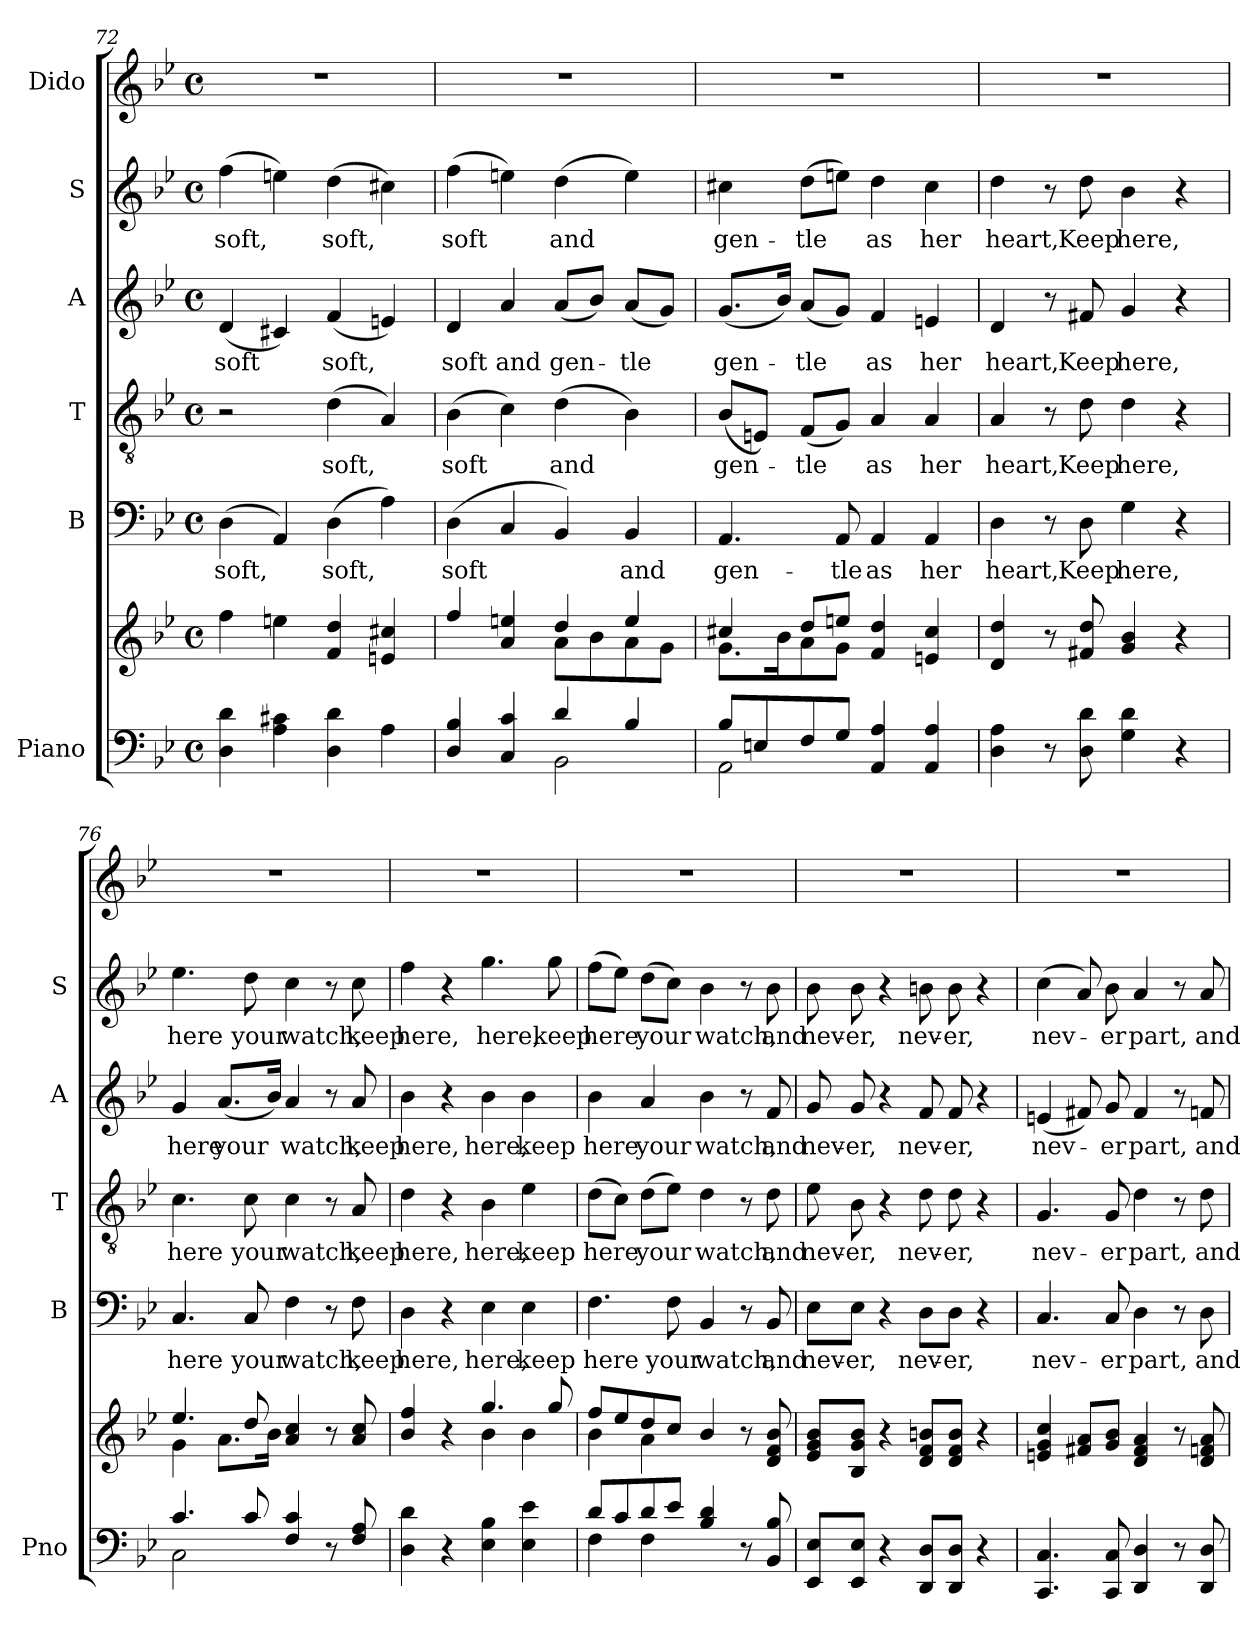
**kern	**kern	**kern	**text	**kern	**text	**kern	**text	**kern	**text	**kern
*part6	*part6	*part5	*part5	*part4	*part4	*part3	*part3	*part2	*part2	*part1
*staff7	*staff6	*staff5	*staff5	*staff4	*staff4	*staff3	*staff3	*staff2	*staff2	*staff1
*I"Piano	*	*I"B	*	*I"T	*	*I"A	*	*I"S	*	*I"Dido
*I'Pno	*	*I'B	*	*I'T	*	*I'A	*	*I'S	*	*
*clefF4	*clefG2	*clefF4	*	*clefGv2	*	*clefG2	*	*clefG2	*	*clefG2
*k[b-e-]	*k[b-e-]	*k[b-e-]	*	*k[b-e-]	*	*k[b-e-]	*	*k[b-e-]	*	*k[b-e-]
*M4/4	*M4/4	*M4/4	*	*M4/4	*	*M4/4	*	*M4/4	*	*M4/4
*met(c)	*met(c)	*met(c)	*	*met(c)	*	*met(c)	*	*met(c)	*	*met(c)
=72	=72	=72	=72	=72	=72	=72	=72	=72	=72	=72
!	!	!	!LO:LY:b	!	!	!	!LO:LY:b	!	!LO:LY:b	!
4D\ 4d\	4ff\	(>4D\	soft,	2r	.	(<4d/	soft	(>4ff\	soft,	1r
4A\ 4c#X\	4een\	4AA/)	.	.	.	4c#X/)	.	4een\)	.	.
!	!	!	!LO:LY:b	!	!LO:LY:b	!	!LO:LY:b	!	!LO:LY:b	!
4D\ 4d\	4f/ 4dd/	(>4D\	soft,	(>4d\	soft,	(<4f/	soft,	(>4dd\	soft,	.
4A\	4en/ 4cc#X/	4A\)	.	4A/)	.	4en/)	.	4cc#X\)	.	.
!!LO:PB:g=z
=73	=73	=73	=73	=73	=73	=73	=73	=73	=73	=73
*^	*^	*	*	*	*	*	*	*	*	*
!	!	!	!	!	!LO:LY:b	!	!LO:LY:b	!	!LO:LY:b	!	!LO:LY:b	!
4D/ 4B-/	2ryy	4ff/	2ryy	(>4D\	soft	(>4B-\	soft	4d/	soft	(>4ff\	soft	1r
!	!	!	!	!	!	!	!	!	!LO:LY:b	!	!	!
4C/ 4c/	.	4a/ 4een/	.	4C/	.	4c\)	.	4a/	and	4een\)	.	.
!	!	!	!	!	!	!	!LO:LY:b	!	!LO:LY:b	!	!LO:LY:b	!
4d/	2BB-\	4dd/	8a\L	4BB-/)	.	(>4d\	and	(<8a/L	gen-	(>4dd\	and	.
.	.	.	8b-\	.	.	.	.	8b-/J)	.	.	.	.
!	!	!	!	!	!LO:LY:b	!	!	!	!LO:LY:b	!	!	!
4B-/	.	4ee/	8a\	4BB-/	and	4B-\)	.	(<8a/L	-tle	4ee\)	.	.
.	.	.	8g\J	.	.	.	.	8g/J)	.	.	.	.
=74	=74	=74	=74	=74	=74	=74	=74	=74	=74	=74	=74	=74
!	!	!	!	!	!LO:LY:b	!	!LO:LY:b	!	!LO:LY:b	!	!LO:LY:b	!
8B-/L	2AA\	4cc#X/	8.g\L	4.AA/	gen-	(<8B-/L	gen-	(<8.g/L	gen-	4cc#X\	gen-	1r
8En/	.	.	.	.	.	8En/J)	.	.	.	.	.	.
.	.	.	16b-\K	.	.	.	.	16b-/Jk)	.	.	.	.
!	!	!	!	!	!	!	!LO:LY:b	!	!LO:LY:b	!	!LO:LY:b	!
8F/	.	8dd/L	8a\	.	.	(<8F/L	-tle	(<8a/L	-tle	(>8dd\L	-tle	.
!	!	!	!	!	!LO:LY:b	!	!	!	!	!	!	!
8G/J	.	8een/J	8g\J	8AA/	-tle	8G/J)	.	8g/J)	.	8een\J)	.	.
!	!	!	!	!	!LO:LY:b	!	!LO:LY:b	!	!LO:LY:b	!	!LO:LY:b	!
4AA/ 4A/	2ryy	4f/ 4dd/	2ryy	4AA/	as	4A/	as	4f/	as	4dd\	as	.
!	!	!	!	!	!LO:LY:b	!	!LO:LY:b	!	!LO:LY:b	!	!LO:LY:b	!
4AA/ 4A/	.	4en/ 4cc#/	.	4AA/	her	4A/	her	4en/	her	4cc#\	her	.
*v	*v	*	*	*	*	*	*	*	*	*	*	*
*	*v	*v	*	*	*	*	*	*	*	*	*
=75	=75	=75	=75	=75	=75	=75	=75	=75	=75	=75
!	!	!	!LO:LY:b	!	!LO:LY:b	!	!LO:LY:b	!	!LO:LY:b	!
4D\ 4A\	4d/ 4dd/	4D\	heart,	4A/	heart,	4d/	heart,	4dd\	heart,	1r
8r	8r	8r	.	8r	.	8r	.	8r	.	.
!	!	!	!LO:LY:b	!	!LO:LY:b	!	!LO:LY:b	!	!LO:LY:b	!
8D\ 8d\	8f#X/ 8dd/	8D\	Keep	8d\	Keep	8f#X/	Keep	8dd\	Keep	.
!	!	!	!LO:LY:b	!	!LO:LY:b	!	!LO:LY:b	!	!LO:LY:b	!
4G\ 4d\	4g/ 4b-/	4G\	here,	4d\	here,	4g/	here,	4b-\	here,	.
4r	4r	4r	.	4r	.	4r	.	4r	.	.
=76	=76	=76	=76	=76	=76	=76	=76	=76	=76	=76
*^	*^	*	*	*	*	*	*	*	*	*
!	!	!	!	!	!LO:LY:b	!	!LO:LY:b	!	!LO:LY:b	!	!LO:LY:b	!
4.c/	2C\	4.ee-/	4g\	4.C/	here	4.c\	here	4g/	here	4.ee-\	here	1r
!	!	!	!	!	!	!	!	!	!LO:LY:b	!	!	!
.	.	.	8.a\L	.	.	.	.	(<8.a/L	your	.	.	.
!	!	!	!	!	!LO:LY:b	!	!LO:LY:b	!	!	!	!LO:LY:b	!
8c/	.	8dd/	.	8C/	your	8c\	your	.	.	8dd\	your	.
.	.	.	16b-\Jk	.	.	.	.	16b-/Jk)	.	.	.	.
!	!	!	!	!	!LO:LY:b	!	!LO:LY:b	!	!LO:LY:b	!	!LO:LY:b	!
4F/ 4c/	2ryy	4a/ 4cc/	2ryy	4F\	watch,	4c\	watch,	4a/	watch,	4cc\	watch,	.
8r	.	8r	.	8r	.	8r	.	8r	.	8r	.	.
!	!	!	!	!	!LO:LY:b	!	!LO:LY:b	!	!LO:LY:b	!	!LO:LY:b	!
8F/ 8A/	.	8a/ 8cc/	.	8F\	keep	8A/	keep	8a/	keep	8cc\	keep	.
*v	*v	*	*	*	*	*	*	*	*	*	*	*
!!LO:LB:g=z
=77	=77	=77	=77	=77	=77	=77	=77	=77	=77	=77	=77
!	!	!	!	!LO:LY:b	!	!LO:LY:b	!	!LO:LY:b	!	!LO:LY:b	!
4D\ 4d\	4b-/ 4ff/	2ryy	4D\	here,	4d\	here,	4b-\	here,	4ff\	here,	1r
4r	4r	.	4r	.	4r	.	4r	.	4r	.	.
!	!	!	!	!LO:LY:b	!	!LO:LY:b	!	!LO:LY:b	!	!LO:LY:b	!
4E-\ 4B-\	4.gg/	4b-\	4E-\	here,	4B-\	here,	4b-\	here,	4.gg\	here,	.
!	!	!	!	!LO:LY:b	!	!LO:LY:b	!	!LO:LY:b	!	!	!
4E-\ 4e-\	.	4b-\	4E-\	keep	4e-\	keep	4b-\	keep	.	.	.
!	!	!	!	!	!	!	!	!	!	!LO:LY:b	!
.	8gg/	.	.	.	.	.	.	.	8gg\	keep	.
=78	=78	=78	=78	=78	=78	=78	=78	=78	=78	=78	=78
*^	*	*	*	*	*	*	*	*	*	*	*
!	!	!	!	!	!LO:LY:b	!	!LO:LY:b	!	!LO:LY:b	!	!LO:LY:b	!
8d/L	4F\	8ff/L	4b-\	4.F\	here	(>8d\L	here	4b-\	here	(>8ff\L	here	1r
8c/	.	8ee-/	.	.	.	8c\J)	.	.	.	8ee-\J)	.	.
!	!	!	!	!	!	!	!LO:LY:b	!	!LO:LY:b	!	!LO:LY:b	!
8d/	4F\	8dd/	4a\	.	.	(>8d\L	your	4a/	your	(>8dd\L	your	.
!	!	!	!	!	!LO:LY:b	!	!	!	!	!	!	!
8e-/J	.	8cc/J	.	8F\	your	8e-\J)	.	.	.	8cc\J)	.	.
!	!	!	!	!	!LO:LY:b	!	!LO:LY:b	!	!LO:LY:b	!	!LO:LY:b	!
4B-/ 4d/	2ryy	4b-/	2ryy	4BB-/	watch,	4d\	watch,	4b-\	watch,	4b-\	watch,	.
8r	.	8r	.	8r	.	8r	.	8r	.	8r	.	.
!	!	!	!	!	!LO:LY:b	!	!LO:LY:b	!	!LO:LY:b	!	!LO:LY:b	!
8BB-/ 8B-/	.	8d/ 8f/ 8b-/	.	8BB-/	and	8d\	and	8f/	and	8b-\	and	.
*v	*v	*	*	*	*	*	*	*	*	*	*	*
*	*v	*v	*	*	*	*	*	*	*	*	*
=79	=79	=79	=79	=79	=79	=79	=79	=79	=79	=79
!	!	!	!LO:LY:b	!	!LO:LY:b	!	!LO:LY:b	!	!LO:LY:b	!
8EE-/ 8E-/L	8e-/ 8g/ 8b-/L	8E-\L	nev-	8e-\	nev-	8g/	nev-	8b-\	nev-	1r
!	!	!	!LO:LY:b	!	!LO:LY:b	!	!LO:LY:b	!	!LO:LY:b	!
8EE-/ 8E-/J	8B-/ 8g/ 8b-/J	8E-\J	-er,	8B-\	-er,	8g/	-er,	8b-\	-er,	.
4r	4r	4r	.	4r	.	4r	.	4r	.	.
!	!	!	!LO:LY:b	!	!LO:LY:b	!	!LO:LY:b	!	!LO:LY:b	!
8DD/ 8D/L	8d/ 8f/ 8bn/L	8D\L	nev-	8d\	nev-	8f/	nev-	8bn\	nev-	.
!	!	!	!LO:LY:b	!	!LO:LY:b	!	!LO:LY:b	!	!LO:LY:b	!
8DD/ 8D/J	8d/ 8f/ 8b/J	8D\J	-er,	8d\	-er,	8f/	-er,	8b\	-er,	.
4r	4r	4r	.	4r	.	4r	.	4r	.	.
=80	=80	=80	=80	=80	=80	=80	=80	=80	=80	=80
!	!	!	!LO:LY:b	!	!LO:LY:b	!	!LO:LY:b	!	!LO:LY:b	!
4.CC/ 4.C/	4en/ 4g/ 4cc/	4.C/	nev-	4.G/	nev-	(<4en/	nev-	(>4cc\	nev-	1r
.	8f#X/ 8a/L	.	.	.	.	8f#X/)	.	8a/)	.	.
!	!	!	!LO:LY:b	!	!LO:LY:b	!	!LO:LY:b	!	!LO:LY:b	!
8CC/ 8C/	8g/ 8b-/J	8C/	-er	8G/	-er	8g/	-er	8b-\	-er	.
!	!	!	!LO:LY:b	!	!LO:LY:b	!	!LO:LY:b	!	!LO:LY:b	!
4DD/ 4D/	4d/ 4f#/ 4a/	4D\	part,	4d\	part,	4f#/	part,	4a/	part,	.
8r	8r	8r	.	8r	.	8r	.	8r	.	.
!	!	!	!LO:LY:b	!	!LO:LY:b	!	!LO:LY:b	!	!LO:LY:b	!
8DD/ 8D/	8d/ 8fn/ 8a/	8D\	and	8d\	and	8fn/	and	8a/	and	.
=	=	=	=	=	=	=	=	=	=	=
*-	*-	*-	*-	*-	*-	*-	*-	*-	*-	*-
